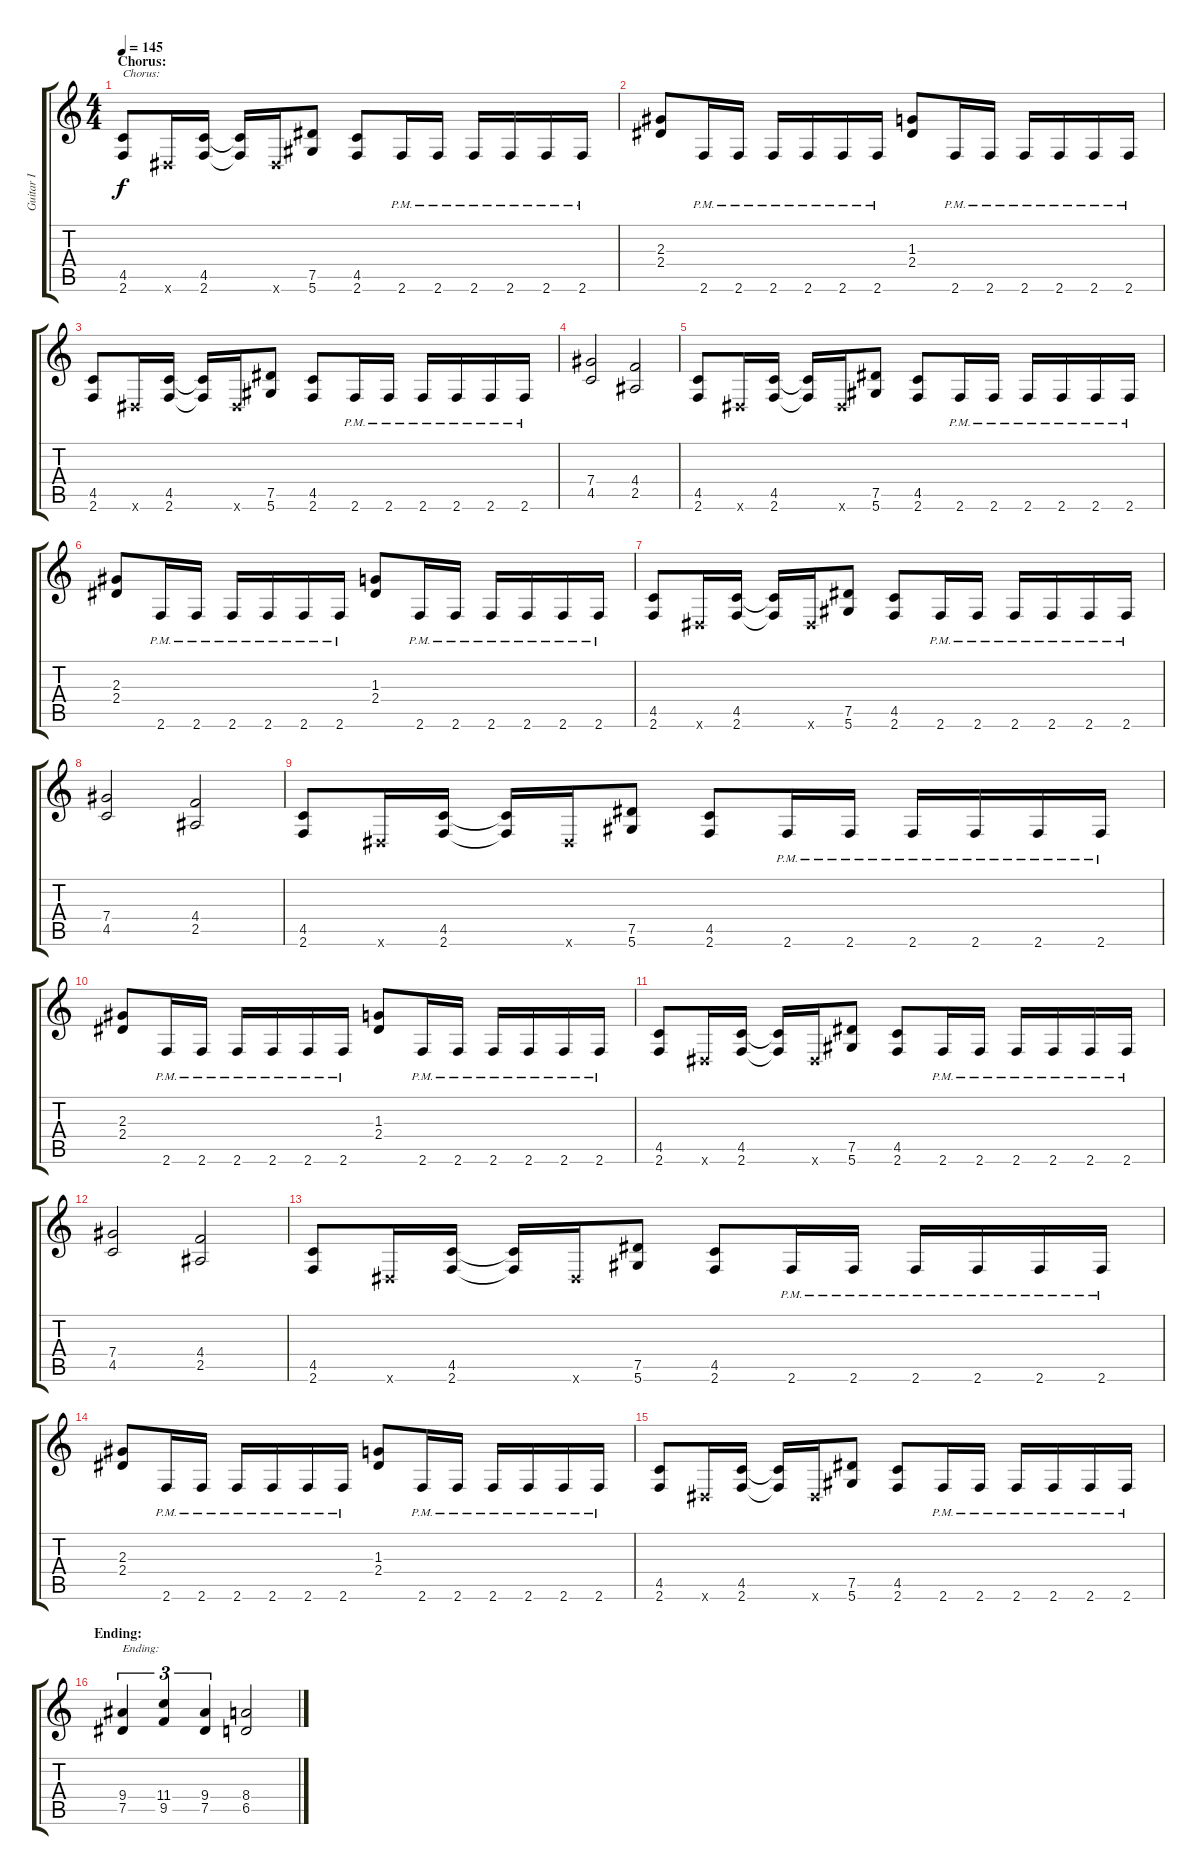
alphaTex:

\track ("Guitar I" "Guitar I") {instrument distortionguitar}
\staff {score tabs}
\tuning (Eb4 Bb3 Gb3 Db3 Ab2 Eb2) {hide}
\ts (4 4)
\section ("" "Chorus:")
\tempo 145
\clef g2
\ks c
(4.5 2.6).8{txt "Chorus:" dy f} 0.6{x}.16 (4.5 2.6).16 (4.5{t} 2.6{t}).16 0.6{x}.16 (7.5 5.6).8 (4.5 2.6).8 2.6{pm}.16 2.6{pm}.16 2.6{pm}.16 2.6{pm}.16 2.6{pm}.16 2.6{pm}.16 |
(2.3 2.4).8 2.6{pm}.16 2.6{pm}.16 2.6{pm}.16 2.6{pm}.16 2.6{pm}.16 2.6{pm}.16 (1.3 2.4).8 2.6{pm}.16 2.6{pm}.16 2.6{pm}.16 2.6{pm}.16 2.6{pm}.16 2.6{pm}.16 |
(4.5 2.6).8 0.6{x}.16 (4.5 2.6).16 (4.5{t} 2.6{t}).16 0.6{x}.16 (7.5 5.6).8 (4.5 2.6).8 2.6{pm}.16 2.6{pm}.16 2.6{pm}.16 2.6{pm}.16 2.6{pm}.16 2.6{pm}.16 |
(7.4 4.5).2 (4.4 2.5).2 |
(4.5 2.6).8 0.6{x}.16 (4.5 2.6).16 (4.5{t} 2.6{t}).16 0.6{x}.16 (7.5 5.6).8 (4.5 2.6).8 2.6{pm}.16 2.6{pm}.16 2.6{pm}.16 2.6{pm}.16 2.6{pm}.16 2.6{pm}.16 |
(2.3 2.4).8 2.6{pm}.16 2.6{pm}.16 2.6{pm}.16 2.6{pm}.16 2.6{pm}.16 2.6{pm}.16 (1.3 2.4).8 2.6{pm}.16 2.6{pm}.16 2.6{pm}.16 2.6{pm}.16 2.6{pm}.16 2.6{pm}.16 |
(4.5 2.6).8 0.6{x}.16 (4.5 2.6).16 (4.5{t} 2.6{t}).16 0.6{x}.16 (7.5 5.6).8 (4.5 2.6).8 2.6{pm}.16 2.6{pm}.16 2.6{pm}.16 2.6{pm}.16 2.6{pm}.16 2.6{pm}.16 |
(7.4 4.5).2 (4.4 2.5).2 |
(4.5 2.6).8 0.6{x}.16 (4.5 2.6).16 (4.5{t} 2.6{t}).16 0.6{x}.16 (7.5 5.6).8 (4.5 2.6).8 2.6{pm}.16 2.6{pm}.16 2.6{pm}.16 2.6{pm}.16 2.6{pm}.16 2.6{pm}.16 |
(2.3 2.4).8 2.6{pm}.16 2.6{pm}.16 2.6{pm}.16 2.6{pm}.16 2.6{pm}.16 2.6{pm}.16 (1.3 2.4).8 2.6{pm}.16 2.6{pm}.16 2.6{pm}.16 2.6{pm}.16 2.6{pm}.16 2.6{pm}.16 |
(4.5 2.6).8 0.6{x}.16 (4.5 2.6).16 (4.5{t} 2.6{t}).16 0.6{x}.16 (7.5 5.6).8 (4.5 2.6).8 2.6{pm}.16 2.6{pm}.16 2.6{pm}.16 2.6{pm}.16 2.6{pm}.16 2.6{pm}.16 |
(7.4 4.5).2 (4.4 2.5).2 |
(4.5 2.6).8 0.6{x}.16 (4.5 2.6).16 (4.5{t} 2.6{t}).16 0.6{x}.16 (7.5 5.6).8 (4.5 2.6).8 2.6{pm}.16 2.6{pm}.16 2.6{pm}.16 2.6{pm}.16 2.6{pm}.16 2.6{pm}.16 |
(2.3 2.4).8 2.6{pm}.16 2.6{pm}.16 2.6{pm}.16 2.6{pm}.16 2.6{pm}.16 2.6{pm}.16 (1.3 2.4).8 2.6{pm}.16 2.6{pm}.16 2.6{pm}.16 2.6{pm}.16 2.6{pm}.16 2.6{pm}.16 |
(4.5 2.6).8 0.6{x}.16 (4.5 2.6).16 (4.5{t} 2.6{t}).16 0.6{x}.16 (7.5 5.6).8 (4.5 2.6).8 2.6{pm}.16 2.6{pm}.16 2.6{pm}.16 2.6{pm}.16 2.6{pm}.16 2.6{pm}.16 |
\section ("" "Ending:")
(9.4 7.5).4{tu (3 2) txt "Ending:"} (11.4 9.5).4{tu (3 2)} (9.4 7.5).4{tu (3 2)} (8.4 6.5).2
